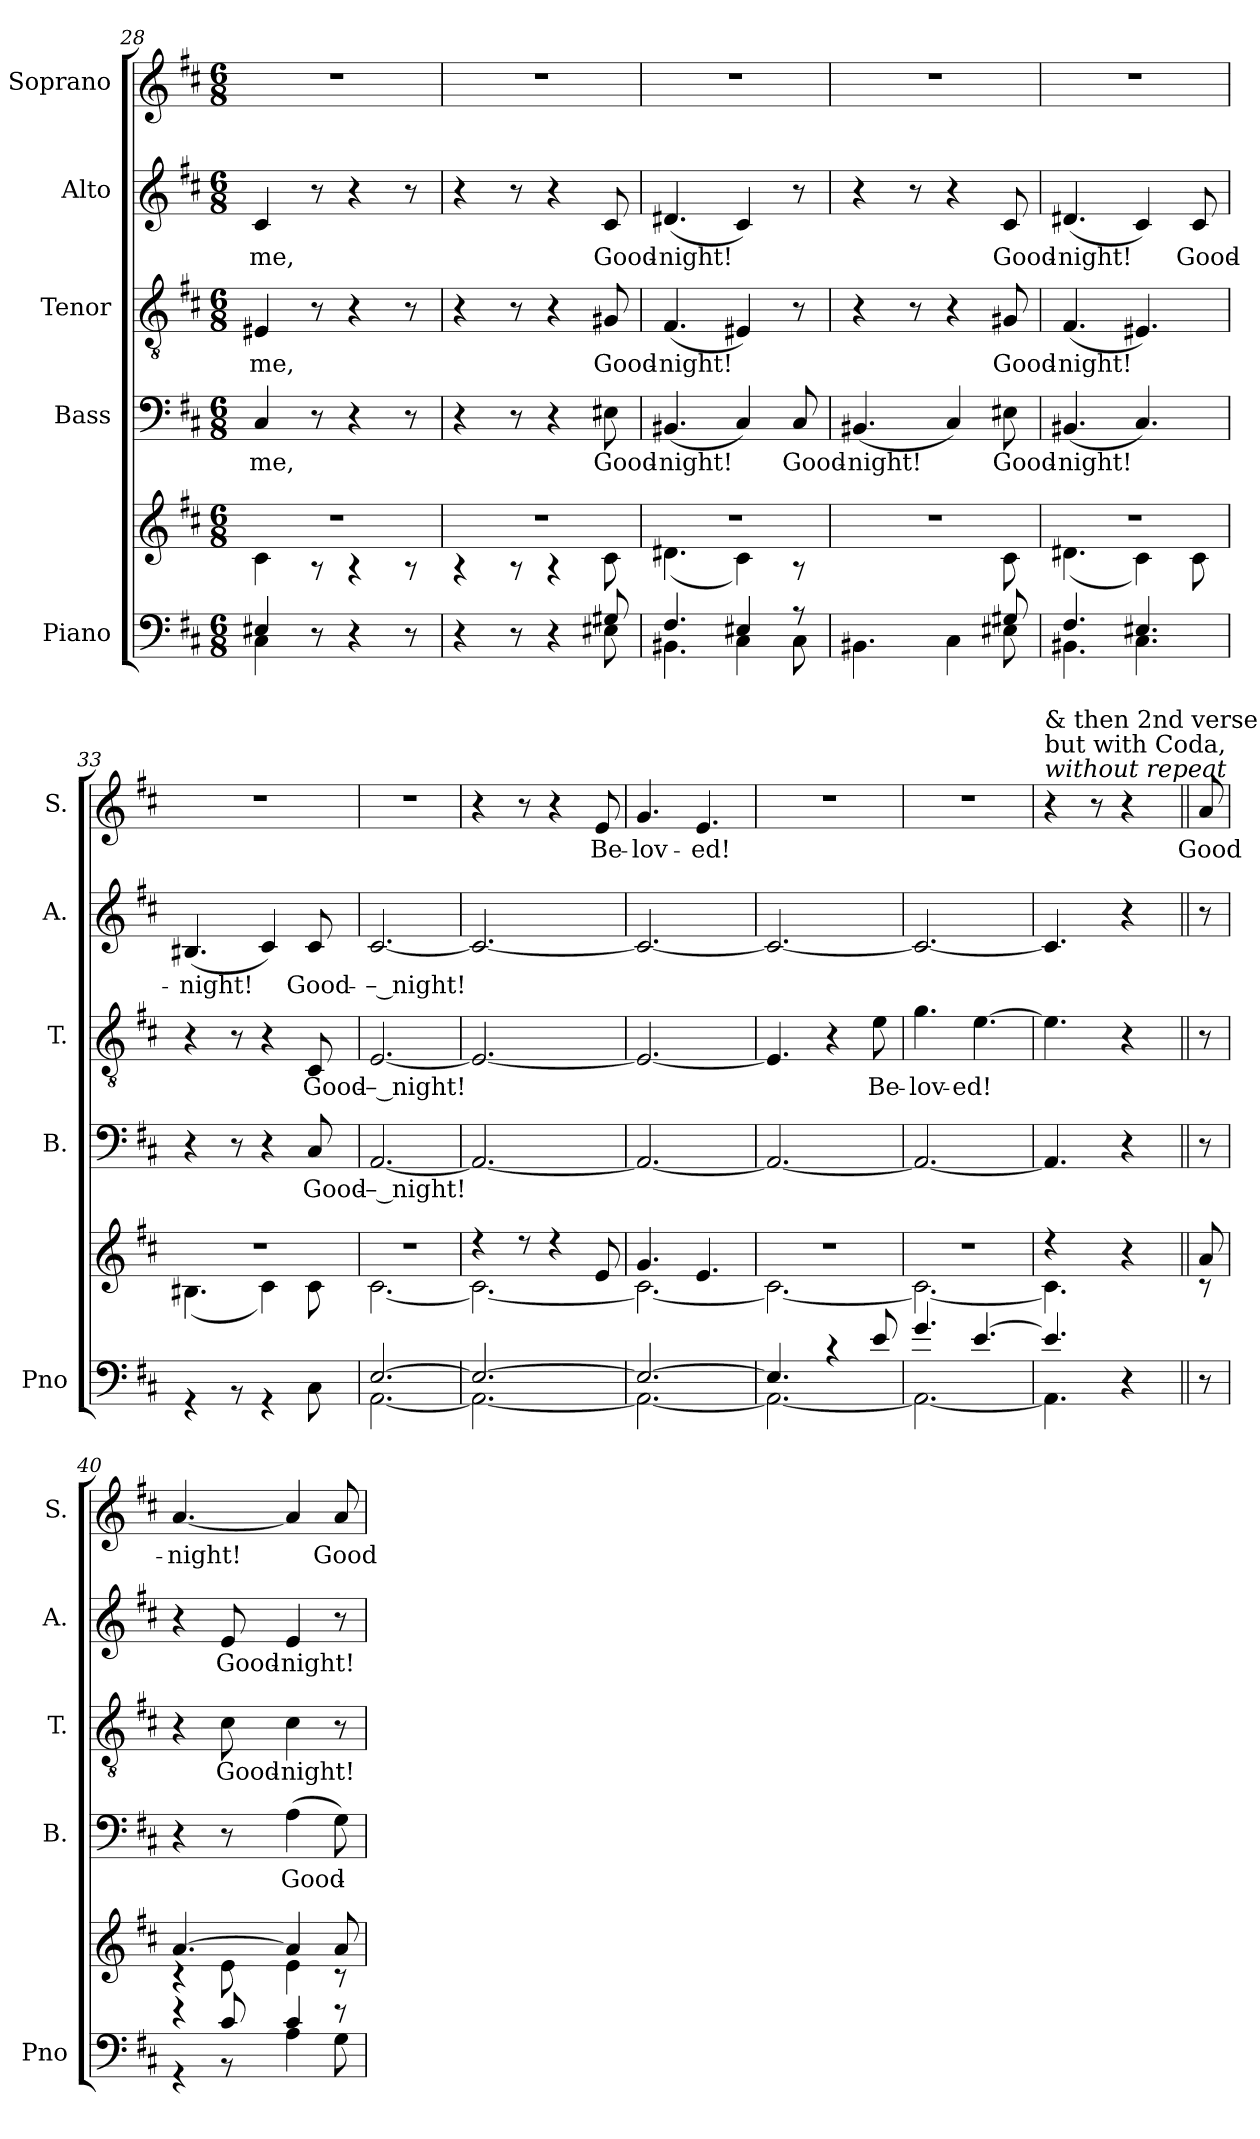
**kern	**kern	**kern	**text	**kern	**text	**kern	**text	**kern	**text
*part5	*part5	*part4	*part4	*part3	*part3	*part2	*part2	*part1	*part1
*staff6	*staff5	*staff4	*staff4	*staff3	*staff3	*staff2	*staff2	*staff1	*staff1
*I"Piano	*	*I"Bass	*	*I"Tenor	*	*I"Alto	*	*I"Soprano	*
*I'Pno	*	*I'B.	*	*I'T.	*	*I'A.	*	*I'S.	*
*clefF4	*clefG2	*clefF4	*	*clefGv2	*	*clefG2	*	*clefG2	*
*k[f#c#]	*k[f#c#]	*k[f#c#]	*	*k[f#c#]	*	*k[f#c#]	*	*k[f#c#]	*
*M6/8	*M6/8	*M6/8	*	*M6/8	*	*M6/8	*	*M6/8	*
=28	=28	=28	=28	=28	=28	=28	=28	=28	=28
*^	*^	*	*	*	*	*	*	*	*
4E#X/	4C#\	2.r	4c#\	4C#/	me,	4E#X/	me,	4c#/	me,	2.r	.
8r	8ryy	.	8r	8r	.	8r	.	8r	.	.	.
4r	4ryy	.	4r	4r	.	4r	.	4r	.	.	.
8r	8ryy	.	8r	8r	.	8r	.	8r	.	.	.
=29	=29	=29	=29	=29	=29	=29	=29	=29	=29	=29	=29
4r	4ryy	2.r	4r	4r	.	4r	.	4r	.	2.r	.
8r	8ryy	.	8r	8r	.	8r	.	8r	.	.	.
4r	4ryy	.	4r	4r	.	4r	.	4r	.	.	.
8G#X/	8E#X\	.	8c#\	8E#X\	Good-	8G#X/	Good-	8c#/	Good-	.	.
=30	=30	=30	=30	=30	=30	=30	=30	=30	=30	=30	=30
4.F#/	4.BB#X\	2.r	(4.d#X\	(4.BB#X/	-night!	(4.F#/	-night!	(4.d#X/	-night!	2.r	.
4E#X/	4C#\	.	4c#\)	4C#/)	.	4E#X/)	.	4c#/)	.	.	.
8r	8C#\	.	8r	8C#/	Good-	8r	.	8r	.	.	.
=31	=31	=31	=31	=31	=31	=31	=31	=31	=31	=31	=31
4ryy	4.BB#X\	2.r	4ryy	(4.BB#X/	-night!	4r	.	4r	.	2.r	.
8ryy	.	.	8ryy	.	.	8r	.	8r	.	.	.
4ryy	4C#\	.	4ryy	4C#/)	.	4r	.	4r	.	.	.
8G#X/	8E#X\	.	8c#\	8E#X\	Good-	8G#X/	Good-	8c#/	Good-	.	.
=32	=32	=32	=32	=32	=32	=32	=32	=32	=32	=32	=32
4.F#/	4.BB#X\	2.r	(4.d#X\	(4.BB#X/	-night!	(4.F#/	-night!	(4.d#X/	-night!	2.r	.
4.E#X/	4.C#\	.	4c#\)	4.C#/)	.	4.E#X/)	.	4c#/)	.	.	.
.	.	.	8c#\	.	.	.	.	8c#/	Good-	.	.
=33	=33	=33	=33	=33	=33	=33	=33	=33	=33	=33	=33
2.ryy	4r	2.r	(4.B#X\	4r	.	4r	.	(4.B#X/	-night!	2.r	.
.	8r	.	.	8r	.	8r	.	.	.	.	.
.	4r	.	4c#\)	4r	.	4r	.	4c#/)	.	.	.
.	8C#\	.	8c#\	8C#/	Good-	8C#/	Good-	8c#/	Good-	.	.
=34	=34	=34	=34	=34	=34	=34	=34	=34	=34	=34	=34
[2.E/	[2.AA\	2.r	[2.c#\	[2.AA/	– night!	[2.E/	– night!	[2.c#/	– night!	2.r	.
=35	=35	=35	=35	=35	=35	=35	=35	=35	=35	=35	=35
2.E/_	2.AA\_	4r	2.c#\_	2.AA/_	.	2.E/_	.	2.c#/_	.	4r	.
.	.	8r	.	.	.	.	.	.	.	8r	.
.	.	4r	.	.	.	.	.	.	.	4r	.
.	.	8e/	.	.	.	.	.	.	.	8e/	Be-
=36	=36	=36	=36	=36	=36	=36	=36	=36	=36	=36	=36
2.E/_	2.AA\_	4.g/	2.c#\_	2.AA/_	.	2.E/_	.	2.c#/_	.	4.g/	-lov-
.	.	4.e/	.	.	.	.	.	.	.	4.e/	-ed!
=37	=37	=37	=37	=37	=37	=37	=37	=37	=37	=37	=37
4.E/]	2.AA\_	2.r	2.c#\_	2.AA/_	.	4.E/]	.	2.c#/_	.	2.r	.
4r	.	.	.	.	.	4r	.	.	.	.	.
8e/	.	.	.	.	.	8e\	Be-	.	.	.	.
=38	=38	=38	=38	=38	=38	=38	=38	=38	=38	=38	=38
4.g/	2.AA\_	2.r	2.c#\_	2.AA/_	.	4.g\	-lov-	2.c#/_	.	2.r	.
[4.e/	.	.	.	.	.	[4.e\	-ed!	.	.	.	.
=39	=39	=39	=39	=39	=39	=39	=39	=39	=39	=39	=39
!	!	!	!	!	!	!	!	!	!	!LO:TX:i:t=without repeat	!
!	!	!	!	!	!	!	!	!	!	!LO:TX:t=but with Coda,	!
!	!	!	!	!	!	!	!	!	!	!LO:TX:t=& then 2nd verse	!
4.e/]	4.AA\]	4r	4.c#\]	4.AA/]	.	4.e\]	.	4.c#/]	.	4r	.
.	.	4ryy	.	.	.	.	.	.	.	8r	.
4r	4ryy	.	4r	4r	.	4r	.	4r	.	4r	.
.	.	8ryy	.	.	.	.	.	.	.	.	.
*v	*v	*	*	*	*	*	*	*	*	*	*
=39X1||	=39X1||	=39X1||	=39X1||	=39X1||	=39X1||	=39X1||	=39X1||	=39X1||	=39X1||	=39X1||
8r	8a/	8r	8r	.	8r	.	8r	.	8a/	Good-
=40	=40	=40	=40	=40	=40	=40	=40	=40	=40	=40
*^	*	*	*	*	*	*	*	*	*	*
4r	4r	[4.a/	4r	4r	.	4r	.	4r	.	[4.a/	-night!
8c#/	8r	.	8e\	8r	.	8c#\	Good-	8e/	Good-	.	.
4c#/	4A\	4a/]	4e\	(4A\	Good-	4c#\	-night!	4e/	-night!	4a/]	.
8r	8G\	8a/	8r	8G\)	.	8r	.	8r	.	8a/	Good-
*v	*v	*	*	*	*	*	*	*	*	*	*
*	*v	*v	*	*	*	*	*	*	*	*
=	=	=	=	=	=	=	=	=	=
*-	*-	*-	*-	*-	*-	*-	*-	*-	*-
